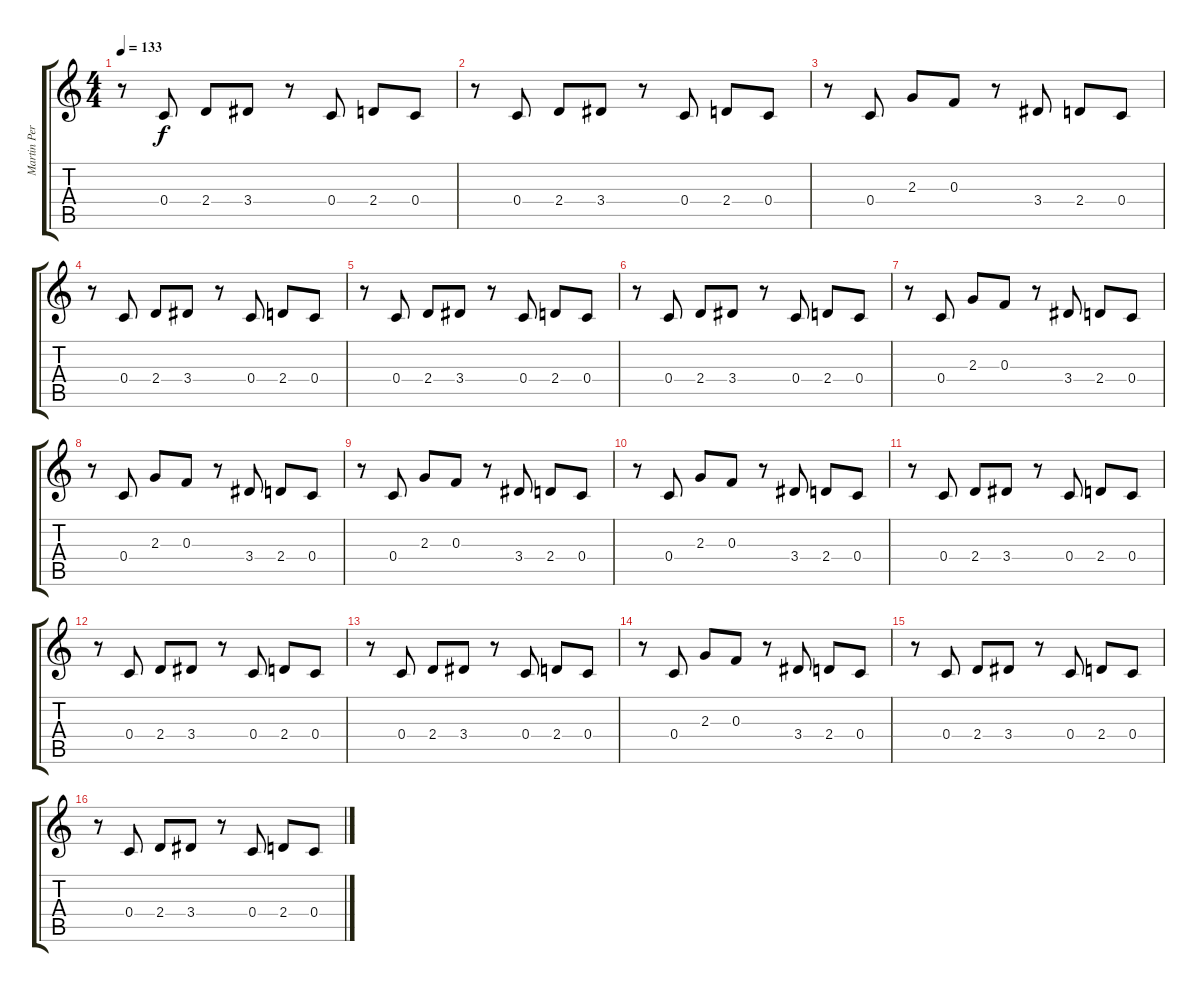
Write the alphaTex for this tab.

\track ("Martin Persson" "Martin Per") {instrument distortionguitar}
\staff {score tabs}
\tuning (D4 A3 F3 C3 G2 D2) {hide}
\ts (4 4)
\tempo 133
\clef g2
\ks c
r.8{dy f} 0.4.8 2.4.8 3.4.8 r.8 0.4.8 2.4.8 0.4.8 |
r.8 0.4.8 2.4.8 3.4.8 r.8 0.4.8 2.4.8 0.4.8 |
r.8 0.4.8 2.3.8 0.3.8 r.8 3.4.8 2.4.8 0.4.8 |
r.8 0.4.8 2.4.8 3.4.8 r.8 0.4.8 2.4.8 0.4.8 |
r.8 0.4.8 2.4.8 3.4.8 r.8 0.4.8 2.4.8 0.4.8 |
r.8 0.4.8 2.4.8 3.4.8 r.8 0.4.8 2.4.8 0.4.8 |
r.8 0.4.8 2.3.8 0.3.8 r.8 3.4.8 2.4.8 0.4.8 |
r.8 0.4.8 2.3.8 0.3.8 r.8 3.4.8 2.4.8 0.4.8 |
r.8 0.4.8 2.3.8 0.3.8 r.8 3.4.8 2.4.8 0.4.8 |
r.8 0.4.8 2.3.8 0.3.8 r.8 3.4.8 2.4.8 0.4.8 |
r.8 0.4.8 2.4.8 3.4.8 r.8 0.4.8 2.4.8 0.4.8 |
r.8 0.4.8 2.4.8 3.4.8 r.8 0.4.8 2.4.8 0.4.8 |
r.8 0.4.8 2.4.8 3.4.8 r.8 0.4.8 2.4.8 0.4.8 |
r.8 0.4.8 2.3.8 0.3.8 r.8 3.4.8 2.4.8 0.4.8 |
r.8 0.4.8 2.4.8 3.4.8 r.8 0.4.8 2.4.8 0.4.8 |
r.8 0.4.8 2.4.8 3.4.8 r.8 0.4.8 2.4.8 0.4.8
